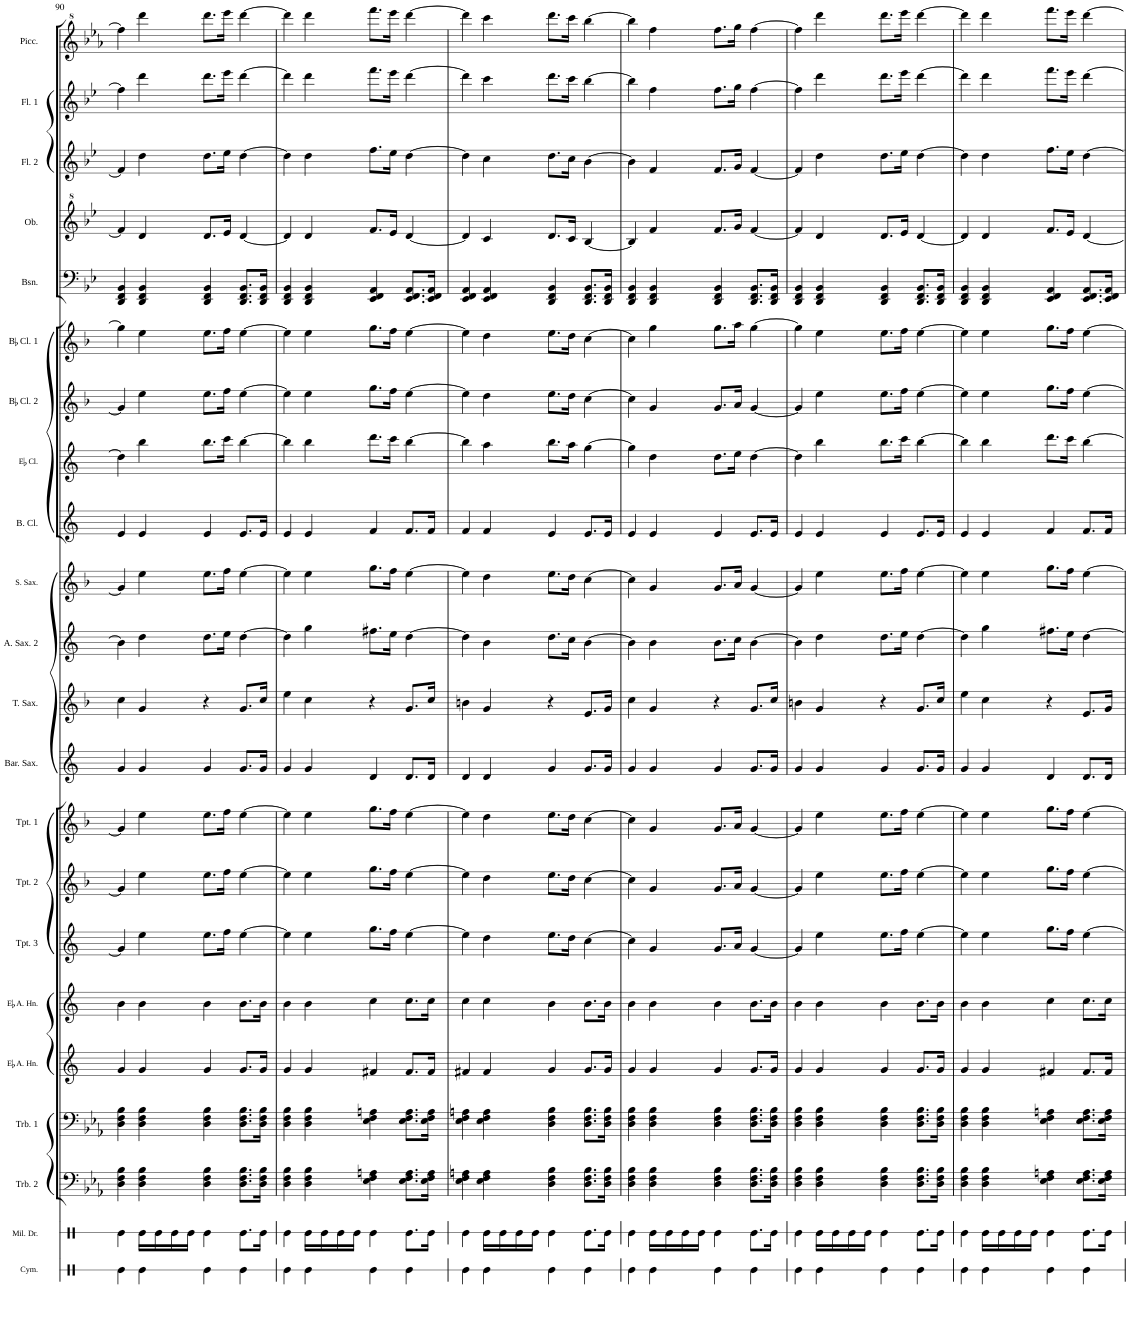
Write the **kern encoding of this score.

**kern	**kern	**kern	**kern	**kern	**kern	**kern	**kern	**kern	**kern	**kern	**kern	**kern	**kern	**kern	**kern	**kern	**kern	**kern	**kern	**kern	**kern
*part22	*part21	*part20	*part19	*part18	*part17	*part16	*part15	*part14	*part13	*part12	*part11	*part10	*part9	*part8	*part7	*part6	*part5	*part4	*part3	*part2	*part1
*staff22	*staff21	*staff20	*staff19	*staff18	*staff17	*staff16	*staff15	*staff14	*staff13	*staff12	*staff11	*staff10	*staff9	*staff8	*staff7	*staff6	*staff5	*staff4	*staff3	*staff2	*staff1
*I"Cymbal	*I"Military Drum	*I"Trombone 2	*I"Trombone 1	*I"EaccidentalFlat Alto Horn	*I"EaccidentalFlat Alto Horn	*I"BaccidentalFlat Trumpet 3	*I"BaccidentalFlat Trumpet 2	*I"BaccidentalFlat Trumpet 1	*I"Baritone Saxophone	*I"Tenor Saxophone	*I"Alto Saxophone 2	*I"Soprano Saxophone	*I"Bass Clarinet	*I"EaccidentalFlat Clarinet	*I"BaccidentalFlat Clarinet 2	*I"BaccidentalFlat Clarinet 1	*I"Bassoon	*I"Oboe	*I"Flute 2	*I"Flute 1	*I"Piccolo
*I'Cym.	*I'Mil. Dr.	*I'Trb. 2	*I'Trb. 1	*I'EaccidentalFlat A. Hn.	*I'EaccidentalFlat A. Hn.	*I'Tpt. 3	*I'Tpt. 2	*I'Tpt. 1	*I'Bar. Sax.	*I'T. Sax.	*I'A. Sax. 2	*I'S. Sax.	*I'B. Cl.	*I'EaccidentalFlat Cl.	*I'BaccidentalFlat Cl. 2	*I'BaccidentalFlat Cl. 1	*I'Bsn.	*I'Ob.	*I'Fl. 2	*I'Fl. 1	*I'Picc.
!!LO:PB:g=z
*clefX	*clefX	*clefF4	*clefF4	*clefG2	*clefG2	*clefG2	*clefG2	*clefG2	*clefG2	*clefG2	*clefG2	*clefG2	*clefG2	*clefG2	*clefG2	*clefG2	*clefF4	*clefG^2	*clefG2	*clefG2	*clefG^2
*	*	*	*	*Trd5c9	*Trd5c9	*Trd1c2	*Trd1c2	*Trd1c2	*Trd12c21	*Trd8c14	*Trd5c9	*Trd1c2	*Trd8c14	*Trd-2c-3	*Trd1c2	*Trd1c2	*	*	*	*	*Trd-7c-12
*k[]	*k[]	*k[b-e-a-]	*k[b-e-a-]	*k[]	*k[]	*k[]	*k[b-]	*k[b-]	*k[]	*k[b-]	*k[]	*k[b-]	*k[]	*k[]	*k[b-]	*k[b-]	*k[b-e-]	*k[b-e-]	*k[b-e-]	*k[b-e-]	*k[b-e-a-]
*M4/4	*M4/4	*M4/4	*M4/4	*M4/4	*M4/4	*M4/4	*M4/4	*M4/4	*M4/4	*M4/4	*M4/4	*M4/4	*M4/4	*M4/4	*M4/4	*M4/4	*M4/4	*M4/4	*M4/4	*M4/4	*M4/4
=90	=90	=90	=90	=90	=90	=90	=90	=90	=90	=90	=90	=90	=90	=90	=90	=90	=90	=90	=90	=90	=90
4Re\	4Re\	4D\ 4F\ 4B-\	4D\ 4F\ 4B-\	4g/	4b\	4g/]	4g/]	4g/]	4g/	4cc\	4b\]	4g/]	4e/	4dd\]	4g/]	4gg\]	4DD/ 4FF/ 4BB-/	4ff/]	4f/]	4ff\]	4fff\]
4Re\	16Re\LL	4D\ 4F\ 4B-\	4D\ 4F\ 4B-\	4g/	4b\	4ee\	4ee\	4ee\	4g/	4g/	4dd\	4ee\	4e/	4bb\	4ee\	4ee\	4DD/ 4FF/ 4BB-/	4dd/	4dd\	4ddd\	4dddd\
.	16Re\	.	.	.	.	.	.	.	.	.	.	.	.	.	.	.	.	.	.	.	.
.	16Re\	.	.	.	.	.	.	.	.	.	.	.	.	.	.	.	.	.	.	.	.
.	16Re\JJ	.	.	.	.	.	.	.	.	.	.	.	.	.	.	.	.	.	.	.	.
4Re\	4Re\	4D\ 4F\ 4B-\	4D\ 4F\ 4B-\	4g/	4b\	8.ee\L	8.ee\L	8.ee\L	4g/	4r	8.dd\L	8.ee\L	4e/	8.bb\L	8.ee\L	8.ee\L	4DD/ 4FF/ 4BB-/	8.dd/L	8.dd\L	8.ddd\L	8.dddd\L
.	.	.	.	.	.	16ff\Jk	16ff\Jk	16ff\Jk	.	.	16ee\Jk	16ff\Jk	.	16ccc\Jk	16ff\Jk	16ff\Jk	.	16ee-/Jk	16ee-\Jk	16eee-\Jk	16eeee-\Jk
4Re\	8.Re\L	8.D\ 8.F\ 8.B-\L	8.D\ 8.F\ 8.B-\L	8.g/L	8.b\L	[4ee\	[4ee\	[4ee\	8.g/L	8.g/L	[4dd\	[4ee\	8.e/L	[4bb\	[4ee\	[4ee\	8.DD/ 8.FF/ 8.BB-/L	[4dd/	[4dd\	[4ddd\	[4dddd\
.	16Re\Jk	16D\ 16F\ 16B-\Jk	16D\ 16F\ 16B-\Jk	16g/Jk	16b\Jk	.	.	.	16g/Jk	16cc/Jk	.	.	16e/Jk	.	.	.	16DD/ 16FF/ 16BB-/Jk	.	.	.	.
=91	=91	=91	=91	=91	=91	=91	=91	=91	=91	=91	=91	=91	=91	=91	=91	=91	=91	=91	=91	=91	=91
4Re\	4Re\	4D\ 4F\ 4B-\	4D\ 4F\ 4B-\	4g/	4b\	4ee\]	4ee\]	4ee\]	4g/	4ee\	4dd\]	4ee\]	4e/	4bb\]	4ee\]	4ee\]	4DD/ 4FF/ 4BB-/	4dd/]	4dd\]	4ddd\]	4dddd\]
4Re\	16Re\LL	4D\ 4F\ 4B-\	4D\ 4F\ 4B-\	4g/	4b\	4ee\	4ee\	4ee\	4g/	4cc\	4gg\	4ee\	4e/	4bb\	4ee\	4ee\	4DD/ 4FF/ 4BB-/	4dd/	4dd\	4ddd\	4dddd\
.	16Re\	.	.	.	.	.	.	.	.	.	.	.	.	.	.	.	.	.	.	.	.
.	16Re\	.	.	.	.	.	.	.	.	.	.	.	.	.	.	.	.	.	.	.	.
.	16Re\JJ	.	.	.	.	.	.	.	.	.	.	.	.	.	.	.	.	.	.	.	.
4Re\	4Re\	4E-\ 4F\ 4An\	4E-\ 4F\ 4An\	4f#X/	4cc\	8.gg\L	8.gg\L	8.gg\L	4d/	4r	8.ff#X\L	8.gg\L	4f/	8.ddd\L	8.gg\L	8.gg\L	4EE-/ 4FF/ 4AA/	8.ff/L	8.ff\L	8.fff\L	8.ffff\L
.	.	.	.	.	.	16ff\Jk	16ff\Jk	16ff\Jk	.	.	16ee\Jk	16ff\Jk	.	16ccc\Jk	16ff\Jk	16ff\Jk	.	16ee-/Jk	16ee-\Jk	16eee-\Jk	16eeee-\Jk
4Re\	8.Re\L	8.E-\ 8.F\ 8.A\L	8.E-\ 8.F\ 8.A\L	8.f#/L	8.cc\L	[4ee\	[4ee\	[4ee\	8.d/L	8.g/L	[4dd\	[4ee\	8.f/L	[4bb\	[4ee\	[4ee\	8.EE-/ 8.FF/ 8.AA/L	[4dd/	[4dd\	[4ddd\	[4dddd\
.	16Re\Jk	16E-\ 16F\ 16A\Jk	16E-\ 16F\ 16A\Jk	16f#/Jk	16cc\Jk	.	.	.	16d/Jk	16cc/Jk	.	.	16f/Jk	.	.	.	16EE-/ 16FF/ 16AA/Jk	.	.	.	.
=92	=92	=92	=92	=92	=92	=92	=92	=92	=92	=92	=92	=92	=92	=92	=92	=92	=92	=92	=92	=92	=92
4Re\	4Re\	4E-\ 4F\ 4An\	4E-\ 4F\ 4An\	4f#X/	4cc\	4ee\]	4ee\]	4ee\]	4d/	4bn\	4dd\]	4ee\]	4f/	4bb\]	4ee\]	4ee\]	4EE-/ 4FF/ 4AA/	4dd/]	4dd\]	4ddd\]	4dddd\]
4Re\	16Re\LL	4E-\ 4F\ 4A\	4E-\ 4F\ 4A\	4f#/	4cc\	4dd\	4dd\	4dd\	4d/	4g/	4b\	4dd\	4f/	4aa\	4dd\	4dd\	4EE-/ 4FF/ 4AA/	4cc/	4cc\	4ccc\	4cccc\
.	16Re\	.	.	.	.	.	.	.	.	.	.	.	.	.	.	.	.	.	.	.	.
.	16Re\	.	.	.	.	.	.	.	.	.	.	.	.	.	.	.	.	.	.	.	.
.	16Re\JJ	.	.	.	.	.	.	.	.	.	.	.	.	.	.	.	.	.	.	.	.
4Re\	4Re\	4D\ 4F\ 4B-\	4D\ 4F\ 4B-\	4g/	4b\	8.ee\L	8.ee\L	8.ee\L	4g/	4r	8.dd\L	8.ee\L	4e/	8.bb\L	8.ee\L	8.ee\L	4DD/ 4FF/ 4BB-/	8.dd/L	8.dd\L	8.ddd\L	8.dddd\L
.	.	.	.	.	.	16dd\Jk	16dd\Jk	16dd\Jk	.	.	16cc\Jk	16dd\Jk	.	16aa\Jk	16dd\Jk	16dd\Jk	.	16cc/Jk	16cc\Jk	16ccc\Jk	16cccc\Jk
4Re\	8.Re\L	8.D\ 8.F\ 8.B-\L	8.D\ 8.F\ 8.B-\L	8.g/L	8.b\L	[4cc\	[4cc\	[4cc\	8.g/L	8.e/L	[4b\	[4cc\	8.e/L	[4gg\	[4cc\	[4cc\	8.DD/ 8.FF/ 8.BB-/L	[4b-/	[4b-\	[4bb-\	[4bbb-\
.	16Re\Jk	16D\ 16F\ 16B-\Jk	16D\ 16F\ 16B-\Jk	16g/Jk	16b\Jk	.	.	.	16g/Jk	16g/Jk	.	.	16e/Jk	.	.	.	16DD/ 16FF/ 16BB-/Jk	.	.	.	.
=93	=93	=93	=93	=93	=93	=93	=93	=93	=93	=93	=93	=93	=93	=93	=93	=93	=93	=93	=93	=93	=93
4Re\	4Re\	4D\ 4F\ 4B-\	4D\ 4F\ 4B-\	4g/	4b\	4cc\]	4cc\]	4cc\]	4g/	4cc\	4b\]	4cc\]	4e/	4gg\]	4cc\]	4cc\]	4DD/ 4FF/ 4BB-/	4b-/]	4b-\]	4bb-\]	4bbb-\]
4Re\	16Re\LL	4D\ 4F\ 4B-\	4D\ 4F\ 4B-\	4g/	4b\	4g/	4g/	4g/	4g/	4g/	4b\	4g/	4e/	4dd\	4g/	4gg\	4DD/ 4FF/ 4BB-/	4ff/	4f/	4ff\	4fff\
.	16Re\	.	.	.	.	.	.	.	.	.	.	.	.	.	.	.	.	.	.	.	.
.	16Re\	.	.	.	.	.	.	.	.	.	.	.	.	.	.	.	.	.	.	.	.
.	16Re\JJ	.	.	.	.	.	.	.	.	.	.	.	.	.	.	.	.	.	.	.	.
4Re\	4Re\	4D\ 4F\ 4B-\	4D\ 4F\ 4B-\	4g/	4b\	8.g/L	8.g/L	8.g/L	4g/	4r	8.b\L	8.g/L	4e/	8.dd\L	8.g/L	8.gg\L	4DD/ 4FF/ 4BB-/	8.ff/L	8.f/L	8.ff\L	8.fff\L
.	.	.	.	.	.	16a/Jk	16a/Jk	16a/Jk	.	.	16cc\Jk	16a/Jk	.	16ee\Jk	16a/Jk	16aa\Jk	.	16gg/Jk	16g/Jk	16gg\Jk	16ggg\Jk
4Re\	8.Re\L	8.D\ 8.F\ 8.B-\L	8.D\ 8.F\ 8.B-\L	8.g/L	8.b\L	[4g/	[4g/	[4g/	8.g/L	8.g/L	[4b\	[4g/	8.e/L	[4dd\	[4g/	[4gg\	8.DD/ 8.FF/ 8.BB-/L	[4ff/	[4f/	[4ff\	[4fff\
.	16Re\Jk	16D\ 16F\ 16B-\Jk	16D\ 16F\ 16B-\Jk	16g/Jk	16b\Jk	.	.	.	16g/Jk	16cc/Jk	.	.	16e/Jk	.	.	.	16DD/ 16FF/ 16BB-/Jk	.	.	.	.
=94	=94	=94	=94	=94	=94	=94	=94	=94	=94	=94	=94	=94	=94	=94	=94	=94	=94	=94	=94	=94	=94
4Re\	4Re\	4D\ 4F\ 4B-\	4D\ 4F\ 4B-\	4g/	4b\	4g/]	4g/]	4g/]	4g/	4bn\	4b\]	4g/]	4e/	4dd\]	4g/]	4gg\]	4DD/ 4FF/ 4BB-/	4ff/]	4f/]	4ff\]	4fff\]
4Re\	16Re\LL	4D\ 4F\ 4B-\	4D\ 4F\ 4B-\	4g/	4b\	4ee\	4ee\	4ee\	4g/	4g/	4dd\	4ee\	4e/	4bb\	4ee\	4ee\	4DD/ 4FF/ 4BB-/	4dd/	4dd\	4ddd\	4dddd\
.	16Re\	.	.	.	.	.	.	.	.	.	.	.	.	.	.	.	.	.	.	.	.
.	16Re\	.	.	.	.	.	.	.	.	.	.	.	.	.	.	.	.	.	.	.	.
.	16Re\JJ	.	.	.	.	.	.	.	.	.	.	.	.	.	.	.	.	.	.	.	.
4Re\	4Re\	4D\ 4F\ 4B-\	4D\ 4F\ 4B-\	4g/	4b\	8.ee\L	8.ee\L	8.ee\L	4g/	4r	8.dd\L	8.ee\L	4e/	8.bb\L	8.ee\L	8.ee\L	4DD/ 4FF/ 4BB-/	8.dd/L	8.dd\L	8.ddd\L	8.dddd\L
.	.	.	.	.	.	16ff\Jk	16ff\Jk	16ff\Jk	.	.	16ee\Jk	16ff\Jk	.	16ccc\Jk	16ff\Jk	16ff\Jk	.	16ee-/Jk	16ee-\Jk	16eee-\Jk	16eeee-\Jk
4Re\	8.Re\L	8.D\ 8.F\ 8.B-\L	8.D\ 8.F\ 8.B-\L	8.g/L	8.b\L	[4ee\	[4ee\	[4ee\	8.g/L	8.g/L	[4dd\	[4ee\	8.e/L	[4bb\	[4ee\	[4ee\	8.DD/ 8.FF/ 8.BB-/L	[4dd/	[4dd\	[4ddd\	[4dddd\
.	16Re\Jk	16D\ 16F\ 16B-\Jk	16D\ 16F\ 16B-\Jk	16g/Jk	16b\Jk	.	.	.	16g/Jk	16cc/Jk	.	.	16e/Jk	.	.	.	16DD/ 16FF/ 16BB-/Jk	.	.	.	.
=95	=95	=95	=95	=95	=95	=95	=95	=95	=95	=95	=95	=95	=95	=95	=95	=95	=95	=95	=95	=95	=95
4Re\	4Re\	4D\ 4F\ 4B-\	4D\ 4F\ 4B-\	4g/	4b\	4ee\]	4ee\]	4ee\]	4g/	4ee\	4dd\]	4ee\]	4e/	4bb\]	4ee\]	4ee\]	4DD/ 4FF/ 4BB-/	4dd/]	4dd\]	4ddd\]	4dddd\]
4Re\	16Re\LL	4D\ 4F\ 4B-\	4D\ 4F\ 4B-\	4g/	4b\	4ee\	4ee\	4ee\	4g/	4cc\	4gg\	4ee\	4e/	4bb\	4ee\	4ee\	4DD/ 4FF/ 4BB-/	4dd/	4dd\	4ddd\	4dddd\
.	16Re\	.	.	.	.	.	.	.	.	.	.	.	.	.	.	.	.	.	.	.	.
.	16Re\	.	.	.	.	.	.	.	.	.	.	.	.	.	.	.	.	.	.	.	.
.	16Re\JJ	.	.	.	.	.	.	.	.	.	.	.	.	.	.	.	.	.	.	.	.
4Re\	4Re\	4E-\ 4F\ 4An\	4E-\ 4F\ 4An\	4f#X/	4cc\	8.gg\L	8.gg\L	8.gg\L	4d/	4r	8.ff#X\L	8.gg\L	4f/	8.ddd\L	8.gg\L	8.gg\L	4EE-/ 4FF/ 4AA/	8.ff/L	8.ff\L	8.fff\L	8.ffff\L
.	.	.	.	.	.	16ff\Jk	16ff\Jk	16ff\Jk	.	.	16ee\Jk	16ff\Jk	.	16ccc\Jk	16ff\Jk	16ff\Jk	.	16ee-/Jk	16ee-\Jk	16eee-\Jk	16eeee-\Jk
4Re\	8.Re\L	8.E-\ 8.F\ 8.A\L	8.E-\ 8.F\ 8.A\L	8.f#/L	8.cc\L	[4ee\	[4ee\	[4ee\	8.d/L	8.e/L	[4dd\	[4ee\	8.f/L	[4bb\	[4ee\	[4ee\	8.EE-/ 8.FF/ 8.AA/L	[4dd/	[4dd\	[4ddd\	[4dddd\
.	16Re\Jk	16E-\ 16F\ 16A\Jk	16E-\ 16F\ 16A\Jk	16f#/Jk	16cc\Jk	.	.	.	16d/Jk	16g/Jk	.	.	16f/Jk	.	.	.	16EE-/ 16FF/ 16AA/Jk	.	.	.	.
=	=	=	=	=	=	=	=	=	=	=	=	=	=	=	=	=	=	=	=	=	=
*-	*-	*-	*-	*-	*-	*-	*-	*-	*-	*-	*-	*-	*-	*-	*-	*-	*-	*-	*-	*-	*-
